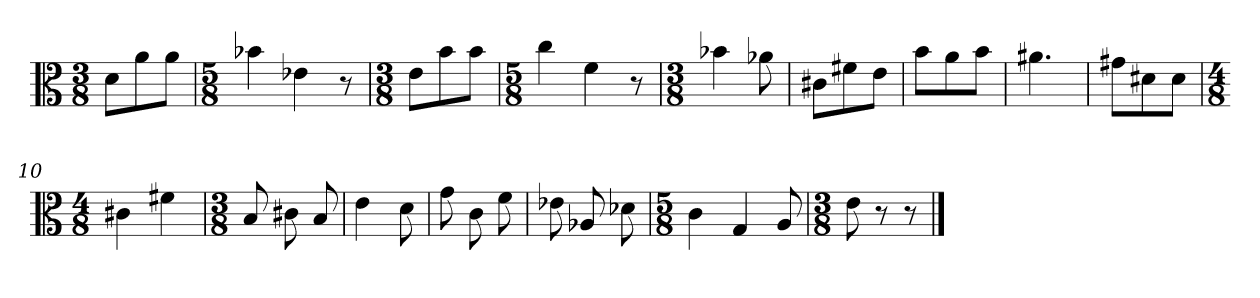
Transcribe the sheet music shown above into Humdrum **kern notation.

**kern
*part1
*staff1
*clefC3
*k[]
*C:
*M3/8
=1
8d\L
8a\
8a\J
=2
*M5/8
4b-X\
4e-X\
8r
=3
*M3/8
8e\L
8b\
8b\J
=4
*M5/8
4cc\
4f\
8r
=5
*M3/8
4b-X\
8a-X\
=6
8c#X\L
8f#X\
8e\J
=7
8b\L
8a\
8b\J
=8
4.a#X\
!!LO:LB:g=z
=9
8g#X\L
8d#X\
8d#\J
=10
*M4/8
4c#X\
4f#X\
=11
*M3/8
8B/
8c#X\
8B/
=12
4e\
8d\
=13
8g\
8c\
8f\
=14
8e-X\
8A-X/
8d-X\
=15
*M5/8
4c\
4G/
8A/
=16
*M3/8
8e\
8r
8r
==
*-
